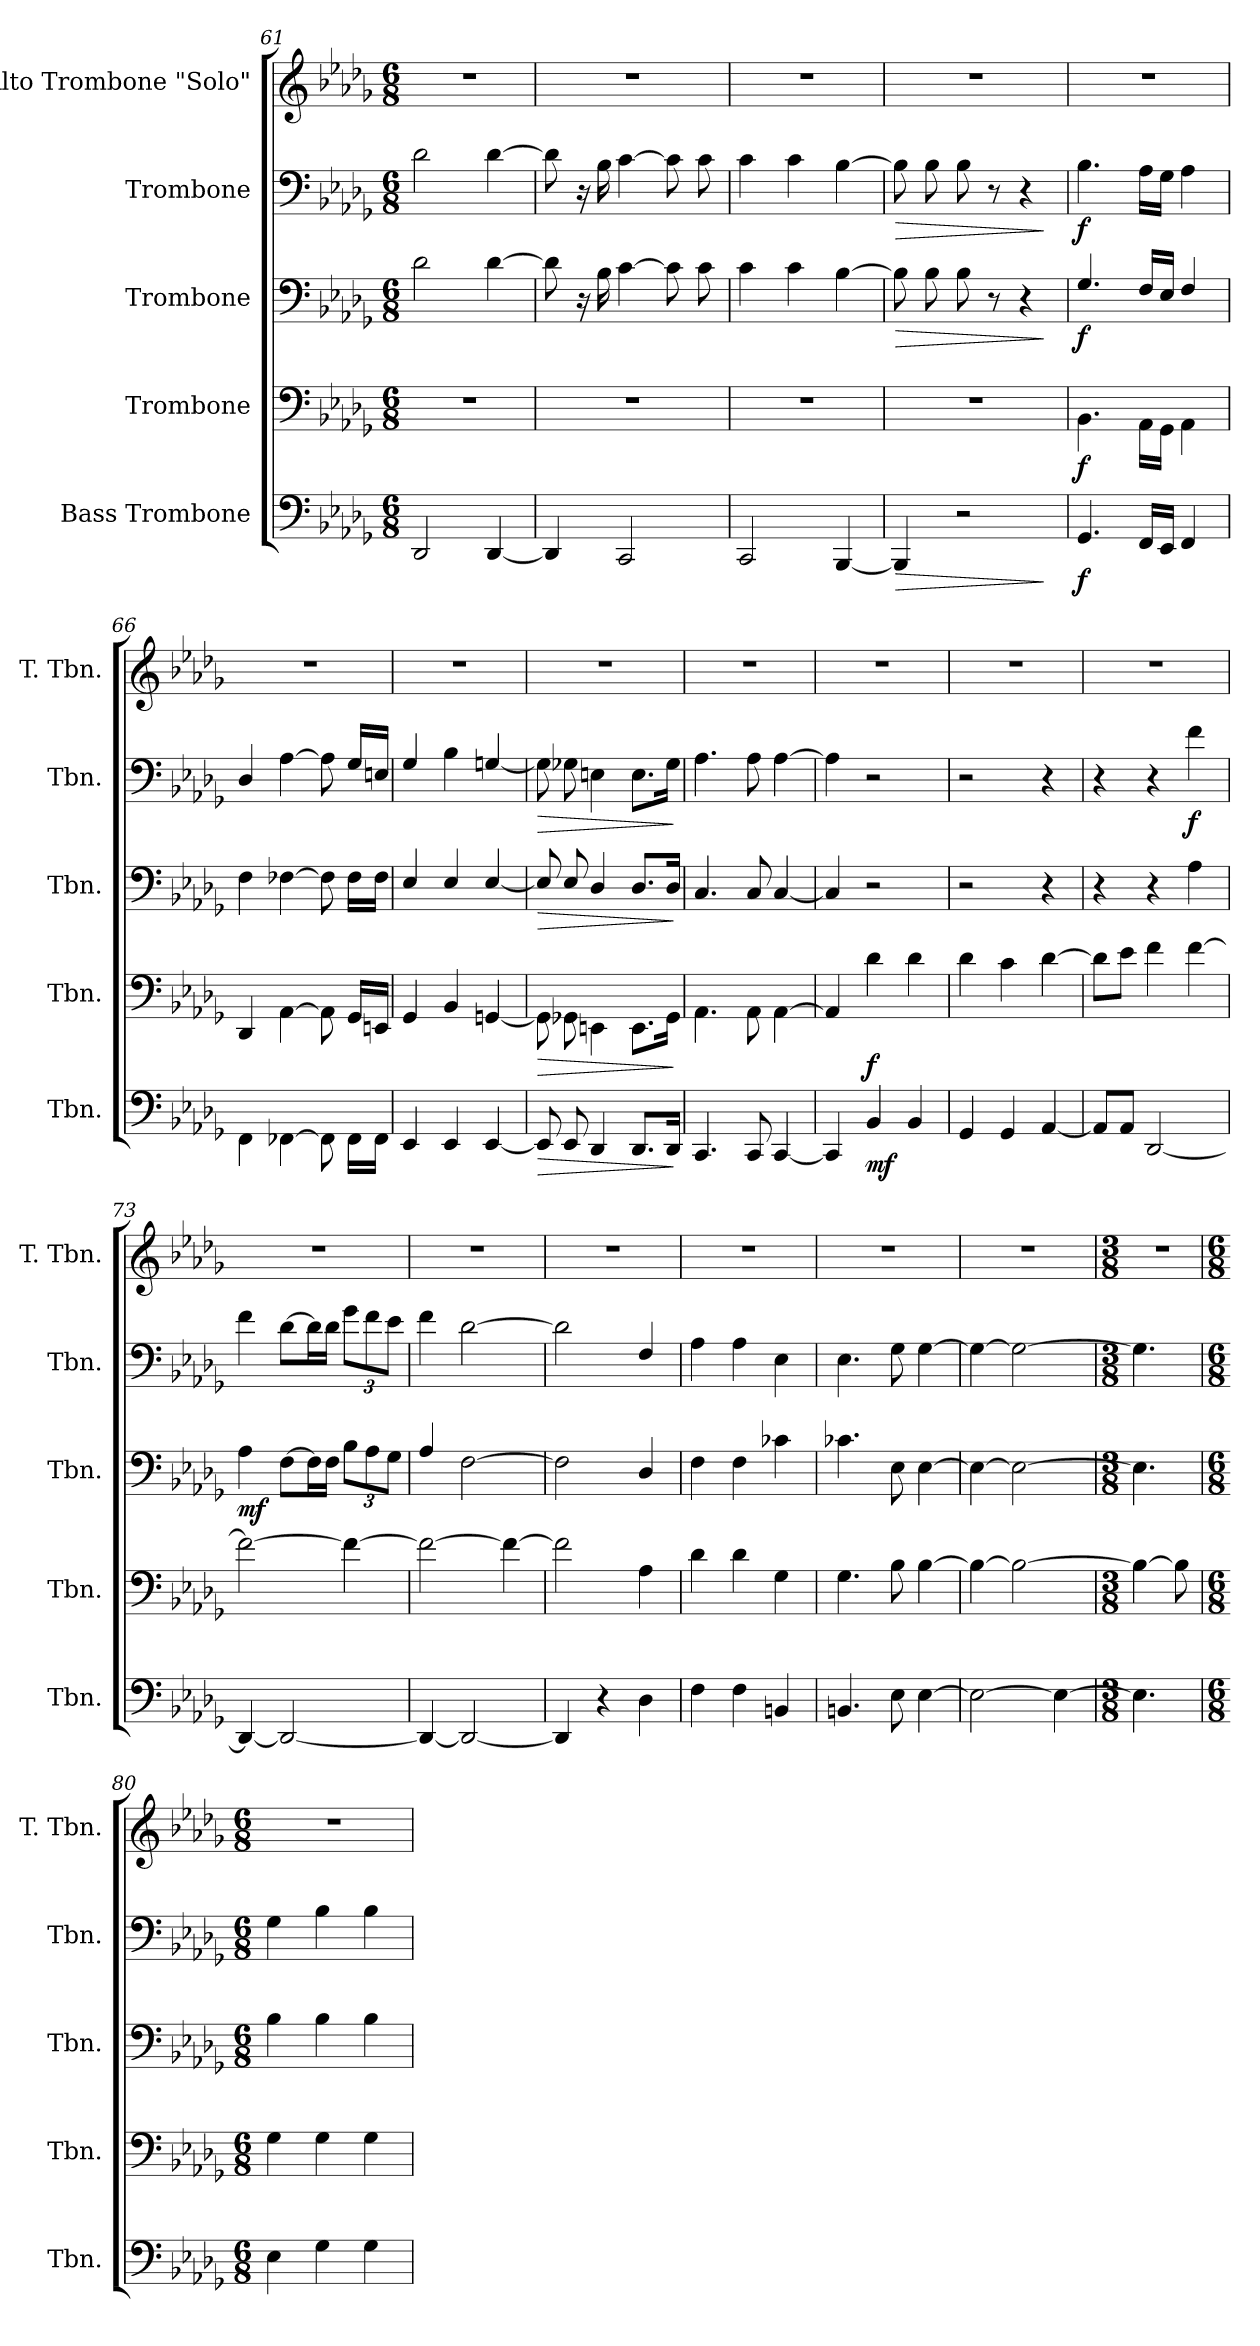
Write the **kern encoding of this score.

**kern	**dynam	**kern	**dynam	**kern	**dynam	**kern	**dynam	**kern
*part5	*part5	*part4	*part4	*part3	*part3	*part2	*part2	*part1
*staff5	*staff5	*staff4	*staff4	*staff3	*staff3	*staff2	*staff2	*staff1
*I"Bass Trombone	*	*I"Trombone	*	*I"Trombone	*	*I"Trombone	*	*I"Alto Trombone &quot;Solo&quot;
*I'Tbn.	*	*I'Tbn.	*	*I'Tbn.	*	*I'Tbn.	*	*I'T. Tbn.
*clefF4	*	*clefF4	*	*clefF4	*	*clefF4	*	*clefG2
*k[b-e-a-d-g-]	*	*k[b-e-a-d-g-]	*	*k[b-e-a-d-g-]	*	*k[b-e-a-d-g-]	*	*k[b-e-a-d-g-]
*M6/8	*	*M6/8	*	*M6/8	*	*M6/8	*	*M6/8
=61	=61	=61	=61	=61	=61	=61	=61	=61
2DD-/	.	2.r	.	2d-\	.	2d-\	.	2.r
[4DD-/	.	.	.	[4d-\	.	[4d-\	.	.
=62	=62	=62	=62	=62	=62	=62	=62	=62
4DD-/]	.	2.r	.	8d-\]	.	8d-\]	.	2.r
.	.	.	.	16r	.	16r	.	.
.	.	.	.	16B-\	.	16B-\	.	.
2CC/	.	.	.	[4c\	.	[4c\	.	.
.	.	.	.	8c\]	.	8c\]	.	.
.	.	.	.	8c\	.	8c\	.	.
=63	=63	=63	=63	=63	=63	=63	=63	=63
2CC/	.	2.r	.	4c\	.	4c\	.	2.r
.	.	.	.	4c\	.	4c\	.	.
[4BBB-/	.	.	.	[4B-\	.	[4B-\	.	.
=64	=64	=64	=64	=64	=64	=64	=64	=64
!	!LO:HP:b	!	!	!	!LO:HP:b	!	!LO:HP:b	!
4BBB-/]	>	2.r	.	8B-\]	>	8B-\]	>	2.r
.	.	.	.	8B-\	.	8B-\	.	.
2r	.	.	.	8B-\	.	8B-\	.	.
.	.	.	.	8r	.	8r	.	.
.	.	.	.	4r	.	4r	.	.
.	]	.	.	.	]	.	]	.
=65	=65	=65	=65	=65	=65	=65	=65	=65
!	!LO:DY:b	!	!LO:DY:b	!	!LO:DY:b	!	!LO:DY:b	!
4.GG-/	f	4.BB-\	f	4.G-/	f	4.B-\	f	2.r
16FF/LL	.	16AA-\LL	.	16F/LL	.	16A-\LL	.	.
16EE-/JJ	.	16GG-\JJ	.	16E-/JJ	.	16G-\JJ	.	.
4FF/	.	4AA-\	.	4F/	.	4A-\	.	.
!!LO:PB:g=z
=66	=66	=66	=66	=66	=66	=66	=66	=66
4FF\	.	4DD-/	.	4F\	.	4D-/	.	2.r
[4FF-X\	.	[4AA-\	.	[4F-X\	.	[4A-\	.	.
8FF-\]	.	8AA-\]	.	8F-\]	.	8A-\]	.	.
16FF-\LL	.	16GG-/LL	.	16F-\LL	.	16G-/LL	.	.
16FF-\JJ	.	16EEn/JJ	.	16F-\JJ	.	16En/JJ	.	.
=67	=67	=67	=67	=67	=67	=67	=67	=67
4EE-/	.	4GG-/	.	4E-/	.	4G-/	.	2.r
4EE-/	.	4BB-/	.	4E-/	.	4B-\	.	.
[4EE-/	.	[4GGn/	.	[4E-/	.	[4Gn/	.	.
=68	=68	=68	=68	=68	=68	=68	=68	=68
!	!LO:HP:b	!	!LO:HP:b	!	!LO:HP:b	!	!LO:HP:b	!
8EE-/]	>	8GG\]	>	8E-/]	>	8G\]	>	2.r
8EE-/	.	8GG-X\	.	8E-/	.	8G-X\	.	.
4DD-/	.	4EEn\	.	4D-/	.	4En\	.	.
8.DD-/L	.	8.EE\L	.	8.D-/L	.	8.E\L	.	.
16DD-/Jk	.	16GG-\Jk	.	16D-/Jk	.	16G-\Jk	.	.
.	]	.	]	.	]	.	]	.
=69	=69	=69	=69	=69	=69	=69	=69	=69
4.CC/	.	4.AA-\	.	4.C/	.	4.A-\	.	2.r
8CC/	.	8AA-\	.	8C/	.	8A-\	.	.
[4CC/	.	[4AA-\	.	[4C/	.	[4A-\	.	.
=70	=70	=70	=70	=70	=70	=70	=70	=70
4CC/]	.	4AA-/]	.	4C/]	.	4A-\]	.	2.r
!	!LO:DY:b	!	!LO:DY:b	!	!	!	!	!
4BB-/	mf	4d-\	f	2r	.	2r	.	.
4BB-/	.	4d-\	.	.	.	.	.	.
=71	=71	=71	=71	=71	=71	=71	=71	=71
4GG-/	.	4d-\	.	2r	.	2r	.	2.r
4GG-/	.	4c\	.	.	.	.	.	.
[4AA-/	.	[4d-\	.	4r	.	4r	.	.
!!LO:LB:g=z
=72	=72	=72	=72	=72	=72	=72	=72	=72
8AA-/L]	.	8d-\L]	.	4r	.	4r	.	2.r
8AA-/J	.	8e-\J	.	.	.	.	.	.
[2DD-/	.	4f\	.	4r	.	4r	.	.
!	!	!	!	!	!	!	!LO:DY:b	!
.	.	[4f\	.	4A-\	.	4f\	f	.
=73	=73	=73	=73	=73	=73	=73	=73	=73
!	!	!	!	!	!LO:DY:b	!	!	!
4DD-/_	.	2f\_	.	4A-\	mf	4f\	.	2.r
2DD-/_	.	.	.	[8F\L	.	[8d-\L	.	.
.	.	.	.	16F\L]	.	16d-\L]	.	.
.	.	.	.	16F\JJ	.	16d-\JJ	.	.
*	*	*	*	*Xbrackettup	*	*	*	*
.	.	4f\_	.	12B-\L	.	12g-\L	.	.
.	.	.	.	12A-\	.	12f\	.	.
.	.	.	.	12G-\J	.	12e-\J	.	.
=74	=74	=74	=74	=74	=74	=74	=74	=74
4DD-/_	.	2f\_	.	4A-/	.	4f\	.	2.r
2DD-/_	.	.	.	[2F\	.	[2d-\	.	.
.	.	4f\_	.	.	.	.	.	.
=75	=75	=75	=75	=75	=75	=75	=75	=75
4DD-/]	.	2f\]	.	2F\]	.	2d-\]	.	2.r
4r	.	.	.	.	.	.	.	.
4D-\	.	4A-\	.	4D-/	.	4F/	.	.
=76	=76	=76	=76	=76	=76	=76	=76	=76
4F\	.	4d-\	.	4F\	.	4A-\	.	2.r
4F\	.	4d-\	.	4F\	.	4A-\	.	.
4BBn/	.	4G-\	.	4c-X\	.	4E-\	.	.
=77	=77	=77	=77	=77	=77	=77	=77	=77
4.BBn/	.	4.G-\	.	4.c-X\	.	4.E-\	.	2.r
8E-\	.	8B-\	.	8E-\	.	8G-\	.	.
[4E-\	.	[4B-\	.	[4E-\	.	[4G-\	.	.
=78	=78	=78	=78	=78	=78	=78	=78	=78
2E-\_	.	4B-\_	.	4E-\_	.	4G-\_	.	2.r
.	.	2B-\_	.	2E-\_	.	2G-\_	.	.
4E-\_	.	.	.	.	.	.	.	.
!!LO:PB:g=z
=79	=79	=79	=79	=79	=79	=79	=79	=79
*M3/8	*	*M3/8	*	*M3/8	*	*M3/8	*	*M3/8
4.E-\]	.	4B-\_	.	4.E-\]	.	4.G-\]	.	4.r
.	.	8B-\]	.	.	.	.	.	.
=80	=80	=80	=80	=80	=80	=80	=80	=80
*M6/8	*	*M6/8	*	*M6/8	*	*M6/8	*	*M6/8
4E-\	.	4G-\	.	4B-\	.	4G-\	.	2.r
4G-\	.	4G-\	.	4B-\	.	4B-\	.	.
4G-\	.	4G-\	.	4B-\	.	4B-\	.	.
=	=	=	=	=	=	=	=	=
*-	*-	*-	*-	*-	*-	*-	*-	*-
